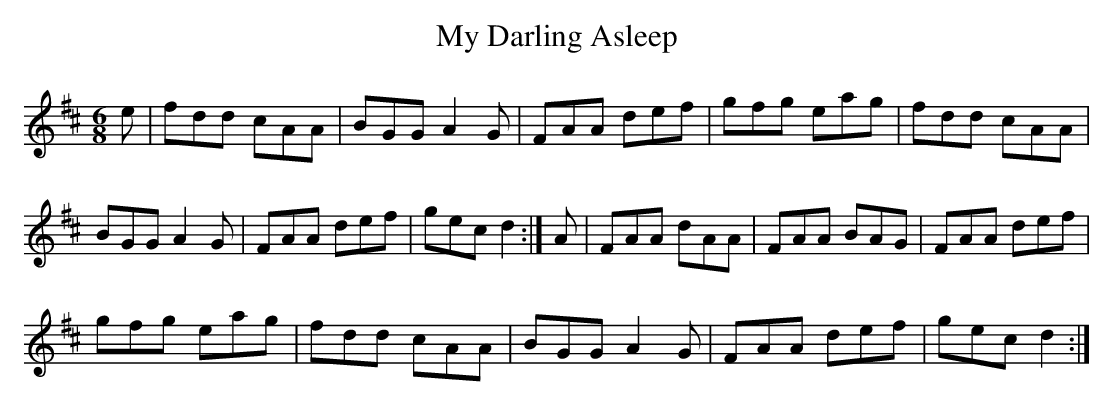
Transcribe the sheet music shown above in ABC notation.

X:1
T:My Darling Asleep
M:6/8
L:1/8
K:D
e|fdd cAA|BGG A2G|FAA def|gfg eag|fdd cAA|
BGG A2G|FAA def|gec d2:|A|FAA dAA|FAA BAG|FAA def|
gfg eag|fdd cAA|BGG A2G|FAA def|gec d2:|
